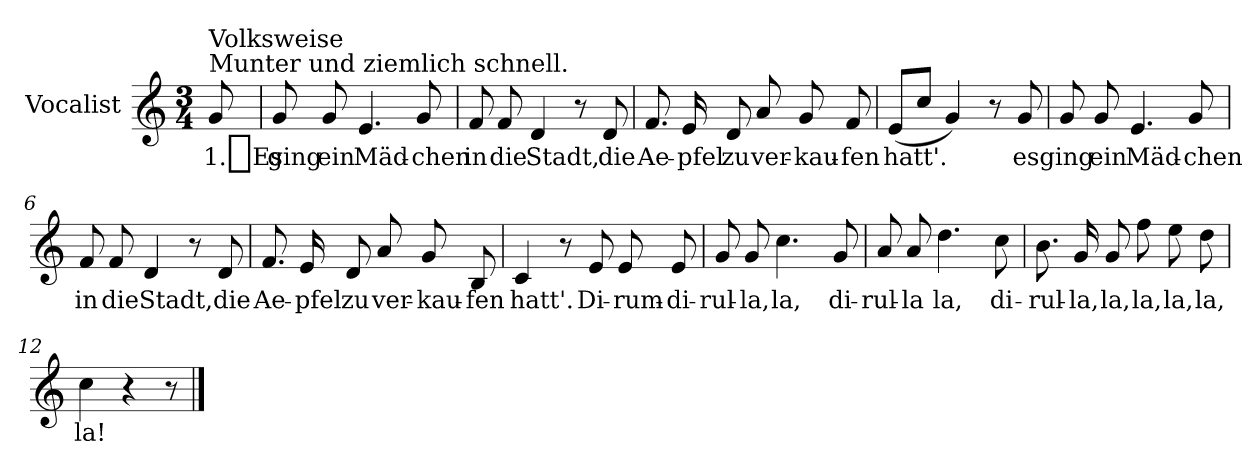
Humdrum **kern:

**kern	**text
*part1	*part1
*staff1	*staff1
*I"Vocalist	*
*k[]	*
*C:	*
*M3/4	*
=	=
!LO:TX:a:t=Munter und ziemlich schnell.	!
!LO:TX:a:t=Volksweise	!
8g	1._Es
=1	=1
8g	ging
8g	ein
4.e	Mäd-
8g	-chen
=2	=2
8f	in
8f	die
4d	Stadt,
8r	.
8d	die
=3	=3
8.f	Ae-
16e	-pfel
8d	zu
8a	ver-
8g	-kau-
8f	-fen
=4	=4
(8eL	hatt'.
8ccJ	.
4g)	.
8r	.
8g	es
=5	=5
8g	ging
8g	ein
4.e	Mäd-
8g	-chen
=6	=6
8f	in
8f	die
4d	Stadt,
8r	.
8d	die
=7	=7
8.f	Ae-
16e	-pfel
8d	zu
8a	ver-
8g	-kau-
8B	-fen
=8	=8
4c	hatt'.
8r	.
8e	Di-
8e	-rum-
8e	-di-
=9	=9
8g	-rul-
8g	-la,
4.cc	la,
8g	di-
=10	=10
8a	-rul-
8a	-la
4.dd	la,
8cc	di-
=11	=11
8.b	-rul-
16g	-la,
8g	la,
8ff	la,
8ee	la,
8dd	la,
=12	=12
4cc	la!
4r	.
8r	.
==	==
*-	*-
